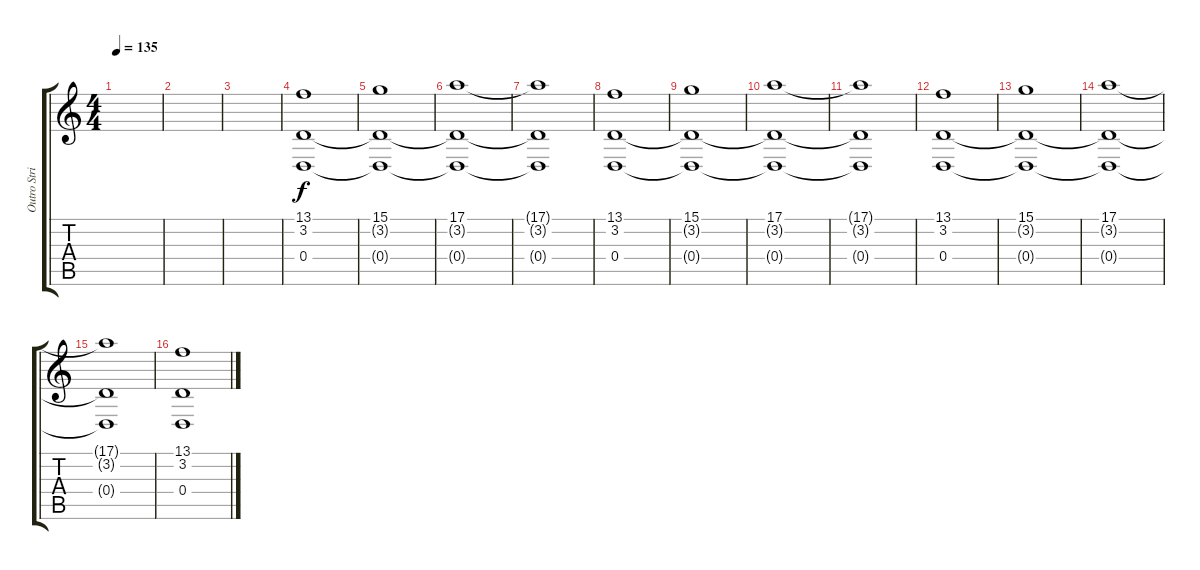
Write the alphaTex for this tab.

\track ("Outro Strings" "Outro Stri") {instrument stringensemble2}
\staff {score tabs}
\tuning (E4 B3 G3 D3 A2 E2) {hide}
\ts (4 4)
\tempo 135
\clef g2
\ks c
|
|
|
(13.1 3.2 0.4).1 |
(15.1 3.2{t} 0.4{t}).1 |
(17.1 3.2{t} 0.4{t}).1 |
(17.1{t} 3.2{t} 0.4{t}).1 |
(13.1 3.2 0.4).1 |
(15.1 3.2{t} 0.4{t}).1 |
(17.1 3.2{t} 0.4{t}).1 |
(17.1{t} 3.2{t} 0.4{t}).1 |
(13.1 3.2 0.4).1 |
(15.1 3.2{t} 0.4{t}).1 |
(17.1 3.2{t} 0.4{t}).1 |
(17.1{t} 3.2{t} 0.4{t}).1 |
(13.1 3.2 0.4).1
